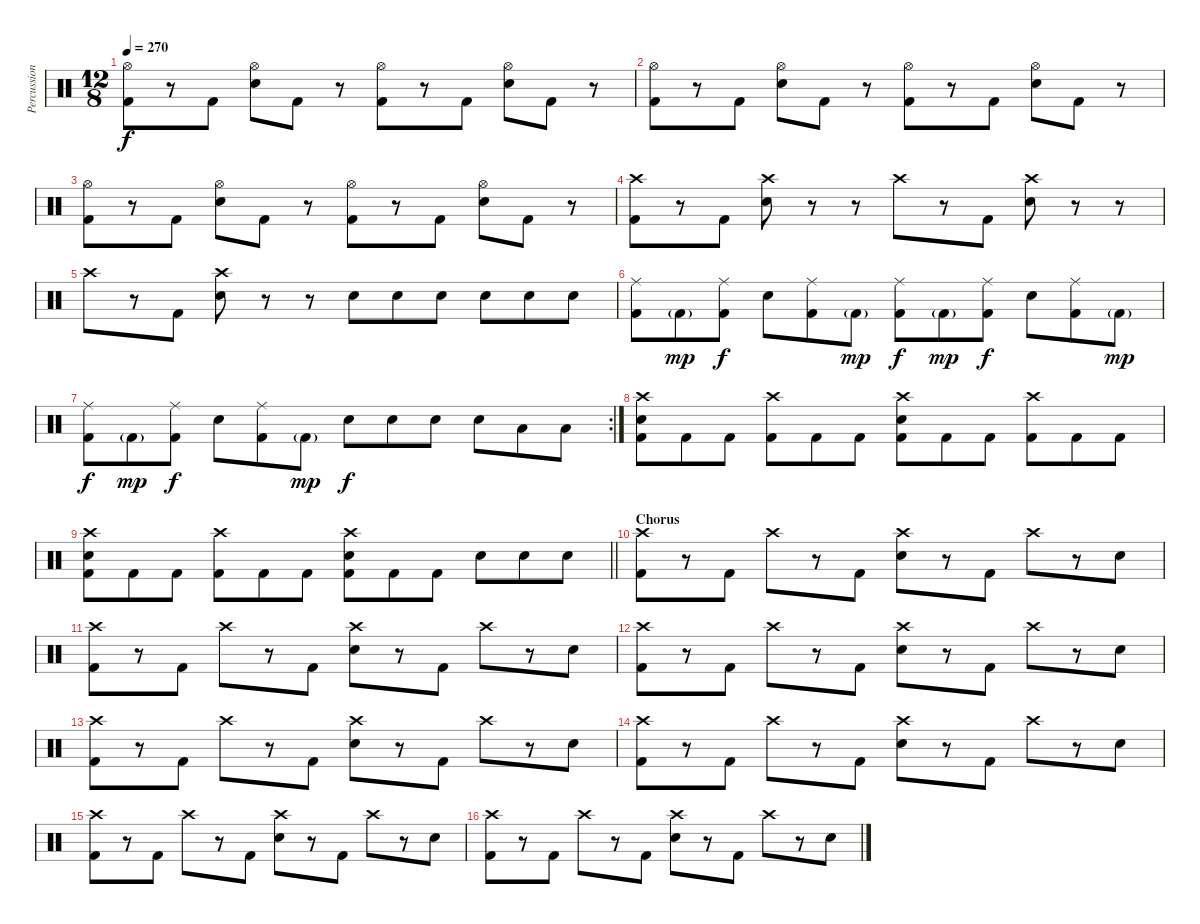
\track ("Percussions" "Percussion") {instrument percussion}
\staff {score}
\articulation defaults
\ts (12 8)
\tempo 270
\clef neutral
\ks c
("Hi-Hat (open)" "Kick (hit) 2").8{dy f} r.8 "Kick (hit) 2".8 ("Hi-Hat (open)" "Electric Snare (hit)").8 "Kick (hit) 2".8 r.8 ("Hi-Hat (open)" "Kick (hit) 2").8 r.8 "Kick (hit) 2".8 ("Hi-Hat (open)" "Electric Snare (hit)").8 "Kick (hit) 2".8 r.8 |
("Hi-Hat (open)" "Kick (hit) 2").8 r.8 "Kick (hit) 2".8 ("Hi-Hat (open)" "Electric Snare (hit)").8 "Kick (hit) 2".8 r.8 ("Hi-Hat (open)" "Kick (hit) 2").8 r.8 "Kick (hit) 2".8 ("Hi-Hat (open)" "Electric Snare (hit)").8 "Kick (hit) 2".8 r.8 |
("Hi-Hat (open)" "Kick (hit) 2").8 r.8 "Kick (hit) 2".8 ("Hi-Hat (open)" "Electric Snare (hit)").8 "Kick (hit) 2".8 r.8 ("Hi-Hat (open)" "Kick (hit) 2").8 r.8 "Kick (hit) 2".8 ("Hi-Hat (open)" "Electric Snare (hit)").8 "Kick (hit) 2".8 r.8 |
("Crash high (hit)" "Kick (hit) 2").8 r.8 "Kick (hit) 2".8 ("Crash high (hit)" "Electric Snare (hit)").8 r.8 r.8 "Crash high (hit)".8 r.8 "Kick (hit) 2".8 ("Crash high (hit)" "Electric Snare (hit)").8 r.8 r.8 |
"Crash high (hit)".8 r.8 "Kick (hit) 2".8 ("Crash high (hit)" "Electric Snare (hit)").8 r.8 r.8 "Electric Snare (hit)".8 "Electric Snare (hit)".8 "Electric Snare (hit)".8 "Electric Snare (hit)".8 "Electric Snare (hit)".8 "Electric Snare (hit)".8 |
("Ride (middle)" "Kick (hit) 2").8 "Kick (hit) 2"{g}.8{dy mp} ("Ride (middle)" "Kick (hit) 2").8{dy f} "Electric Snare (hit)".8 ("Ride (middle)" "Kick (hit) 2").8 "Kick (hit) 2"{g}.8{dy mp} ("Ride (middle)" "Kick (hit) 2").8{dy f} "Kick (hit) 2"{g}.8{dy mp} ("Ride (middle)" "Kick (hit) 2").8{dy f} "Electric Snare (hit)".8 ("Ride (middle)" "Kick (hit) 2").8 "Kick (hit) 2"{g}.8{dy mp} |
\rc 2
("Ride (middle)" "Kick (hit) 2").8{dy f} "Kick (hit) 2"{g}.8{dy mp} ("Ride (middle)" "Kick (hit) 2").8{dy f} "Electric Snare (hit)".8 ("Ride (middle)" "Kick (hit) 2").8 "Kick (hit) 2"{g}.8{dy mp} "Electric Snare (hit)".8{dy f} "Electric Snare (hit)".8 "Electric Snare (hit)".8 "Electric Snare (hit)".8 "Low Tom (hit)".8 "Low Tom (hit)".8 |
("Crash high (hit)" "Electric Snare (hit)" "Kick (hit) 2").8 "Kick (hit) 2".8 "Kick (hit) 2".8 ("Crash high (hit)" "Kick (hit) 2").8 "Kick (hit) 2".8 "Kick (hit) 2".8 ("Crash high (hit)" "Electric Snare (hit)" "Kick (hit) 2").8 "Kick (hit) 2".8 "Kick (hit) 2".8 ("Crash high (hit)" "Kick (hit) 2").8 "Kick (hit) 2".8 "Kick (hit) 2".8 |
\barLineRight lightlight
("Crash high (hit)" "Electric Snare (hit)" "Kick (hit) 2").8 "Kick (hit) 2".8 "Kick (hit) 2".8 ("Crash high (hit)" "Kick (hit) 2").8 "Kick (hit) 2".8 "Kick (hit) 2".8 ("Crash high (hit)" "Electric Snare (hit)" "Kick (hit) 2").8 "Kick (hit) 2".8 "Kick (hit) 2".8 "Electric Snare (hit)".8 "Electric Snare (hit)".8 "Electric Snare (hit)".8 |
\section ("" "Chorus")
("Crash high (hit)" "Kick (hit) 2").8 r.8 "Kick (hit) 2".8 "Crash high (hit)".8 r.8 "Kick (hit) 2".8 ("Crash high (hit)" "Electric Snare (hit)").8 r.8 "Kick (hit) 2".8 "Crash high (hit)".8 r.8 "Electric Snare (hit)".8 |
("Crash high (hit)" "Kick (hit) 2").8 r.8 "Kick (hit) 2".8 "Crash high (hit)".8 r.8 "Kick (hit) 2".8 ("Crash high (hit)" "Electric Snare (hit)").8 r.8 "Kick (hit) 2".8 "Crash high (hit)".8 r.8 "Electric Snare (hit)".8 |
("Crash high (hit)" "Kick (hit) 2").8 r.8 "Kick (hit) 2".8 "Crash high (hit)".8 r.8 "Kick (hit) 2".8 ("Crash high (hit)" "Electric Snare (hit)").8 r.8 "Kick (hit) 2".8 "Crash high (hit)".8 r.8 "Electric Snare (hit)".8 |
("Crash high (hit)" "Kick (hit) 2").8 r.8 "Kick (hit) 2".8 "Crash high (hit)".8 r.8 "Kick (hit) 2".8 ("Crash high (hit)" "Electric Snare (hit)").8 r.8 "Kick (hit) 2".8 "Crash high (hit)".8 r.8 "Electric Snare (hit)".8 |
("Crash high (hit)" "Kick (hit) 2").8 r.8 "Kick (hit) 2".8 "Crash high (hit)".8 r.8 "Kick (hit) 2".8 ("Crash high (hit)" "Electric Snare (hit)").8 r.8 "Kick (hit) 2".8 "Crash high (hit)".8 r.8 "Electric Snare (hit)".8 |
("Crash high (hit)" "Kick (hit) 2").8 r.8 "Kick (hit) 2".8 "Crash high (hit)".8 r.8 "Kick (hit) 2".8 ("Crash high (hit)" "Electric Snare (hit)").8 r.8 "Kick (hit) 2".8 "Crash high (hit)".8 r.8 "Electric Snare (hit)".8 |
("Crash high (hit)" "Kick (hit) 2").8 r.8 "Kick (hit) 2".8 "Crash high (hit)".8 r.8 "Kick (hit) 2".8 ("Crash high (hit)" "Electric Snare (hit)").8 r.8 "Kick (hit) 2".8 "Crash high (hit)".8 r.8 "Electric Snare (hit)".8
